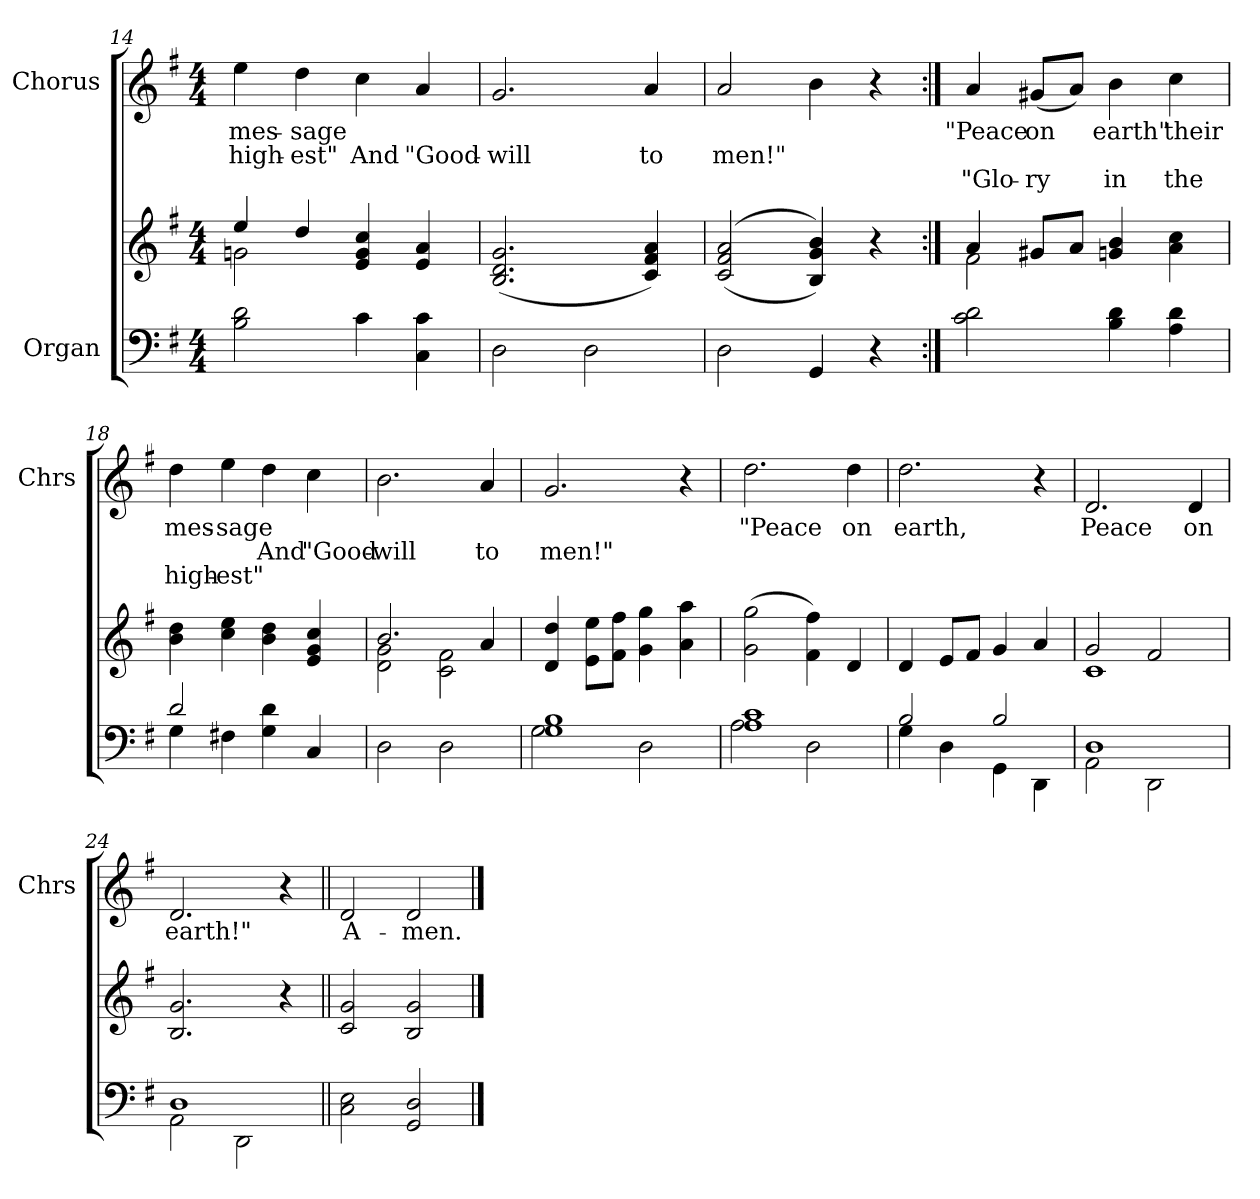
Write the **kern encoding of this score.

**kern	**kern	**kern	**text	**text	**text
*part2	*part2	*part1	*part1	*part1	*part1
*staff3	*staff2	*staff1	*staff1	*staff1	*staff1
*I"Organ	*	*I"Chorus	*	*	*
*	*	*I'Chrs	*	*	*
*clefF4	*clefG2	*clefG2	*	*	*
*k[f#]	*k[f#]	*k[f#]	*	*	*
*G:	*G:	*G:	*	*	*
*M4/4	*M4/4	*M4/4	*	*	*
=14	=14	=14	=14	=14	=14
*	*^	*	*	*	*
!	!	!	!	!LO:LY:b	!LO:LY:b	!
2B\ 2d\	4ee/	2gn\	4ee\	mes-	high-	.
!	!	!	!	!LO:LY:b	!LO:LY:b	!
.	4dd/	.	4dd\	-sage	-est"	.
!	!	!	!	!	!LO:LY:b	!
4c\	4e/ 4g/ 4cc/	2ryy	4cc\	.	And	.
!	!	!	!	!	!LO:LY:b	!
4C\ 4c\	4e/ 4a/	.	4a/	.	"Good-	.
*	*v	*v	*	*	*	*
=15	=15	=15	=15	=15	=15
!	!	!	!	!LO:LY:b	!
2D\	(<2.B/ 2.d/ 2.g/	2.g/	.	-will	.
2D\	.	.	.	.	.
!	!	!	!	!LO:LY:b	!
.	4c/ 4f#/ 4a/)	4a/	.	to	.
=16	=16	=16	=16	=16	=16
!	!	!	!	!LO:LY:b	!
2D\	(<(2c/ 2f#/ 2a/	2a/	.	men!"	.
4GG/	4B/ 4g/ 4b/))	4b\	.	.	.
4r	4r	4r	.	.	.
!!LO:LB:g=z
=17:|!	=17:|!	=17:|!	=17:|!	=17:|!	=17:|!
*	*^	*	*	*	*
!	!	!	!	!LO:LY:b	!	!LO:LY:b
2c\ 2d\	4a/	2f#\	4a/	"Peace	.	"Glo-
!	!	!	!	!LO:LY:b	!	!LO:LY:b
.	8g#X/L	.	(<8g#X/L	on	.	-ry
.	8a/J	.	8a/J)	.	.	.
!	!	!	!	!LO:LY:b	!	!LO:LY:b
4B\ 4d\	4gn/ 4b/	2ryy	4b\	earth"	.	in
!	!	!	!	!LO:LY:b	!	!LO:LY:b
4A\ 4d\	4a\ 4cc\	.	4cc\	their	.	the
*	*v	*v	*	*	*	*
=18	=18	=18	=18	=18	=18
*^	*	*	*	*	*
!	!	!	!	!LO:LY:b	!	!LO:LY:b
2d/	4G\	4b\ 4dd\	4dd\	mes-	.	high-
!	!	!	!	!LO:LY:b	!	!LO:LY:b
.	4F#X\	4cc\ 4ee\	4ee\	-sage	.	-est"
!	!	!	!	!	!LO:LY:b	!
4ryy	4G\ 4d\	4b\ 4dd\	4dd\	.	And	.
!	!	!	!	!	!LO:LY:b	!
4C/	4ryy	4e/ 4g/ 4cc/	4cc\	.	"Good-	.
=19	=19	=19	=19	=19	=19	=19
*	*	*^	*	*	*	*
!	!	!	!	!	!	!LO:LY:b	!
*v	*v	*	*	*	*	*	*
2D\	2d\ 2g\	2.b/	2.b\	.	-will	.
2D\	2c\ 2f#\	.	.	.	.	.
!	!	!	!	!	!LO:LY:b	!
.	.	4a/	4a/	.	to	.
=20	=20	=20	=20	=20	=20	=20
*^	*	*	*	*	*	*
!	!	!	!	!	!	!LO:LY:b	!
*	*	*v	*v	*	*	*	*
1G 1B	2G\	4d/ 4dd/	2.g/	.	men!"	.
.	.	8e\ 8ee\L	.	.	.	.
.	.	8f#\ 8ff#\J	.	.	.	.
.	2D\	4g\ 4gg\	.	.	.	.
.	.	4a\ 4aa\	4r	.	.	.
!!LO:LB:g=z
=21	=21	=21	=21	=21	=21	=21
!	!	!	!	!LO:LY:b	!	!
1A 1c	2A\	(2g\ 2gg\	2.dd\	"Peace	.	.
.	2D\	4f#\ 4ff#\)	.	.	.	.
!	!	!	!	!LO:LY:b	!	!
.	.	4d/	4dd\	on	.	.
=22	=22	=22	=22	=22	=22	=22
!	!	!	!	!LO:LY:b	!	!
2B/	4G\	4d/	2.dd\	earth,	.	.
.	4D\	8e/L	.	.	.	.
.	.	8f#/J	.	.	.	.
2B/	4GG\	4g/	.	.	.	.
.	4DD\	4a/	4r	.	.	.
=23	=23	=23	=23	=23	=23	=23
*	*	*^	*	*	*	*
!	!	!	!	!	!LO:LY:b	!	!
1D	2AA\	2g/	1c	2.d/	Peace	.	.
.	2DD\	2f#/	.	.	.	.	.
!	!	!	!	!	!LO:LY:b	!	!
.	.	.	.	4d/	on	.	.
*	*	*v	*v	*	*	*	*
=24	=24	=24	=24	=24	=24	=24
!	!	!	!	!LO:LY:b	!	!
1D	2AA\	2.B/ 2.g/	2.d/	earth!"	.	.
.	2DD\	.	.	.	.	.
.	.	4r	4r	.	.	.
*v	*v	*	*	*	*	*
=25||	=25||	=25||	=25||	=25||	=25||
!	!	!	!LO:LY:b	!	!
2C\ 2E\	2c/ 2g/	2d/	A-	.	.
!	!	!	!LO:LY:b	!	!
2GG/ 2D/	2B/ 2g/	2d/	-men.	.	.
==	==	==	==	==	==
*-	*-	*-	*-	*-	*-
